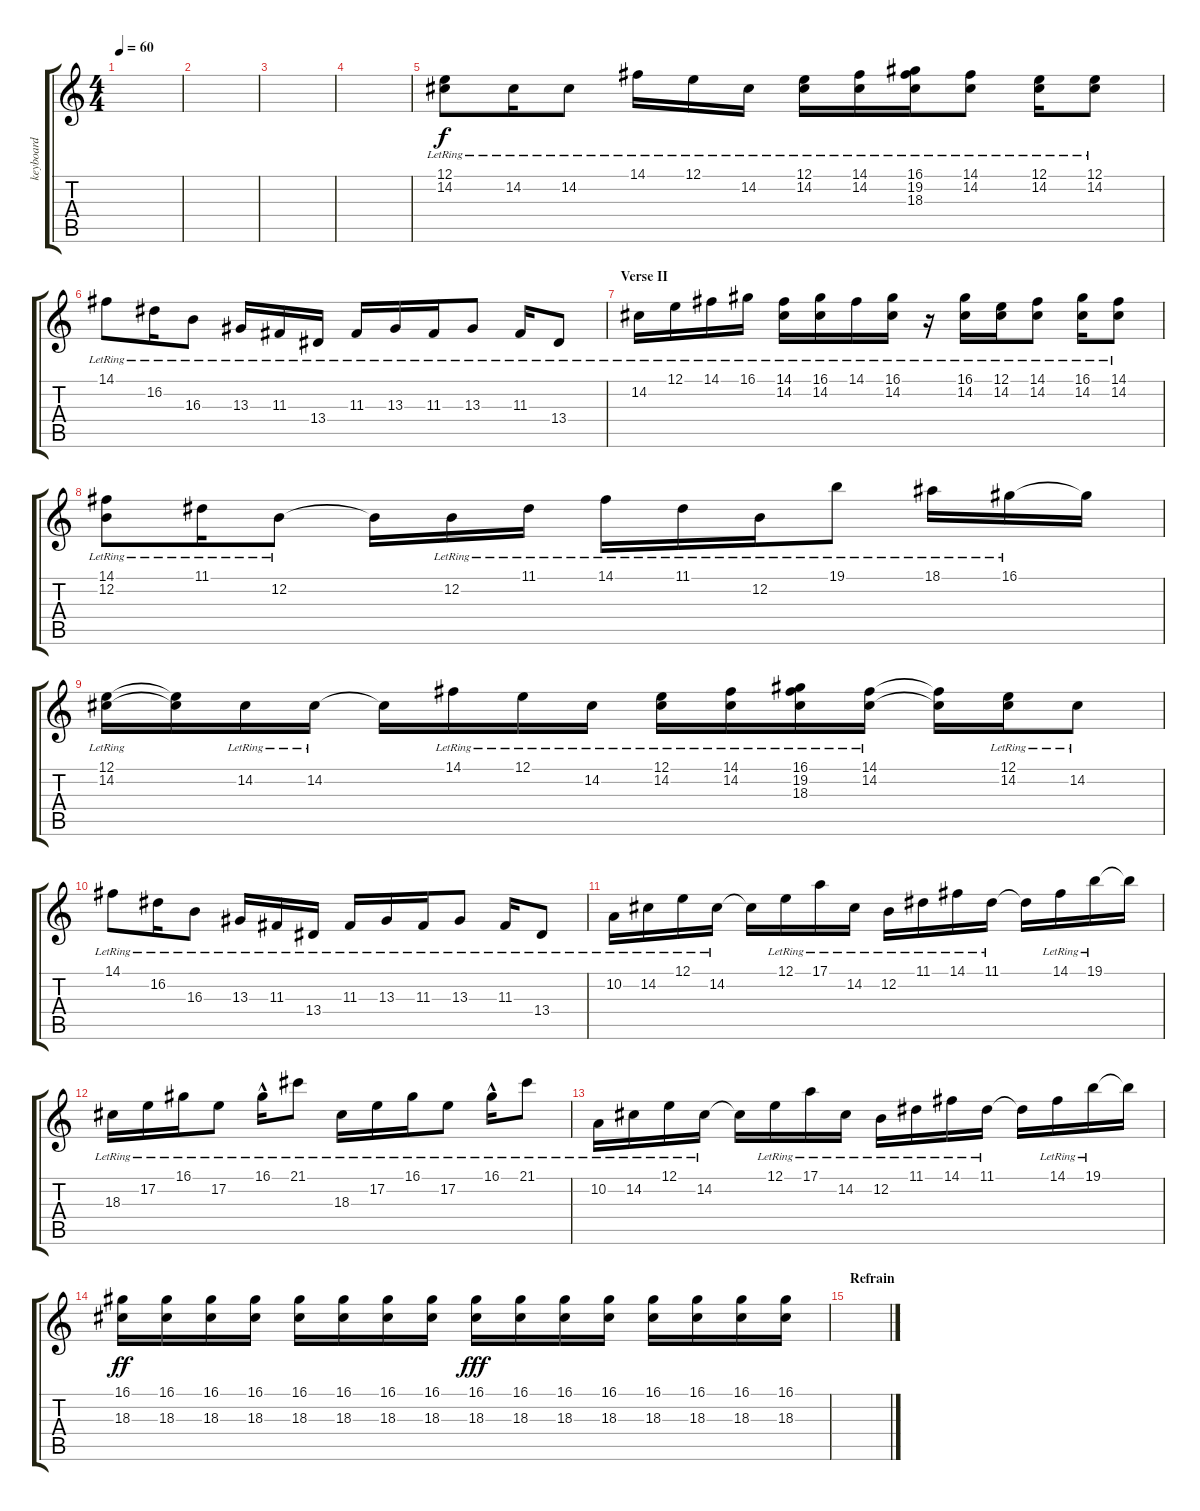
\track ("keyboard" "keyboard") {instrument brightacousticpiano}
\staff {score tabs}
\tuning (E4 B3 G3 D3 A2 E2) {hide}
\ts (4 4)
\tempo 60
\clef g2
\ks c
|
|
|
|
(12.1{lr} 14.2{lr}).8{dy f} 14.2{lr}.16 14.2{lr}.8 14.1{lr}.16 12.1{lr}.16 14.2{lr}.16 (12.1{lr} 14.2{lr}).16 (14.1{lr} 14.2{lr}).16 (16.1{lr} 19.2{lr} 18.3{lr}).16 (14.1{lr} 14.2{lr}).8 (12.1{lr} 14.2{lr}).16 (12.1{lr} 14.2{lr}).8 |
14.1{lr}.8 16.2{lr}.16 16.3{lr}.8 13.3{lr}.16 11.3{lr}.16 13.4{lr}.16 11.3{lr}.16 13.3{lr}.16 11.3{lr}.16 13.3{lr}.8 11.3{lr}.16 13.4{lr}.8 |
\section ("" "Verse II")
14.2{lr}.16 12.1{lr}.16 14.1{lr}.16 16.1{lr}.16 (14.1{lr} 14.2{lr}).16 (16.1{lr} 14.2{lr}).16 14.1{lr}.16 (16.1{lr} 14.2{lr}).16 r.16 (16.1{lr} 14.2{lr}).16 (12.1{lr} 14.2{lr}).16 (14.1{lr} 14.2{lr}).8 (16.1{lr} 14.2{lr}).16 (14.1{lr} 14.2{lr}).8 |
(14.1{lr} 12.2{lr}).8 11.1{lr}.16 12.2{lr}.8 12.2{t}.16 12.2{lr}.16 11.1{lr}.16 14.1{lr}.16 11.1{lr}.16 12.2{lr}.16 19.1{lr}.8 18.1{lr}.16 16.1{lr}.16 16.1{t}.16 |
(12.1{lr} 14.2{lr}).16 (12.1{t} 14.2{t}).16 14.2{lr}.16 14.2{lr}.16 14.2{t}.16 14.1{lr}.16 12.1{lr}.16 14.2{lr}.16 (12.1{lr} 14.2{lr}).16 (14.1{lr} 14.2{lr}).16 (16.1{lr} 19.2{lr} 18.3{lr}).16 (14.1{lr} 14.2{lr}).16 (14.1{t} 14.2{t}).16 (12.1{lr} 14.2{lr}).16 14.2{lr}.8 |
14.1{lr}.8 16.2{lr}.16 16.3{lr}.8 13.3{lr}.16 11.3{lr}.16 13.4{lr}.16 11.3{lr}.16 13.3{lr}.16 11.3{lr}.16 13.3{lr}.8 11.3{lr}.16 13.4{lr}.8 |
10.2{lr}.16 14.2{lr}.16 12.1{lr}.16 14.2{lr}.16 14.2{t}.16 12.1{lr}.16 17.1{lr}.16 14.2{lr}.16 12.2{lr}.16 11.1{lr}.16 14.1{lr}.16 11.1{lr}.16 11.1{t}.16 14.1{lr}.16 19.1{lr}.16 19.1{t}.16 |
18.3{lr}.16 17.2{lr}.16 16.1{lr}.16 17.2{lr}.8 16.1{hac lr}.16 21.1{lr}.8 18.3{lr}.16 17.2{lr}.16 16.1{lr}.16 17.2{lr}.8 16.1{hac lr}.16 21.1{lr}.8 |
10.2{lr}.16 14.2{lr}.16 12.1{lr}.16 14.2{lr}.16 14.2{t}.16 12.1{lr}.16 17.1{lr}.16 14.2{lr}.16 12.2{lr}.16 11.1{lr}.16 14.1{lr}.16 11.1{lr}.16 11.1{t}.16 14.1{lr}.16 19.1{lr}.16 19.1{t}.16 |
(16.1 18.3).16{dy ff} (16.1 18.3).16 (16.1 18.3).16 (16.1 18.3).16 (16.1 18.3).16 (16.1 18.3).16 (16.1 18.3).16 (16.1 18.3).16 (16.1 18.3).16{dy fff} (16.1 18.3).16 (16.1 18.3).16 (16.1 18.3).16 (16.1 18.3).16 (16.1 18.3).16 (16.1 18.3).16 (16.1 18.3).16 |
\section ("" "Refrain")
